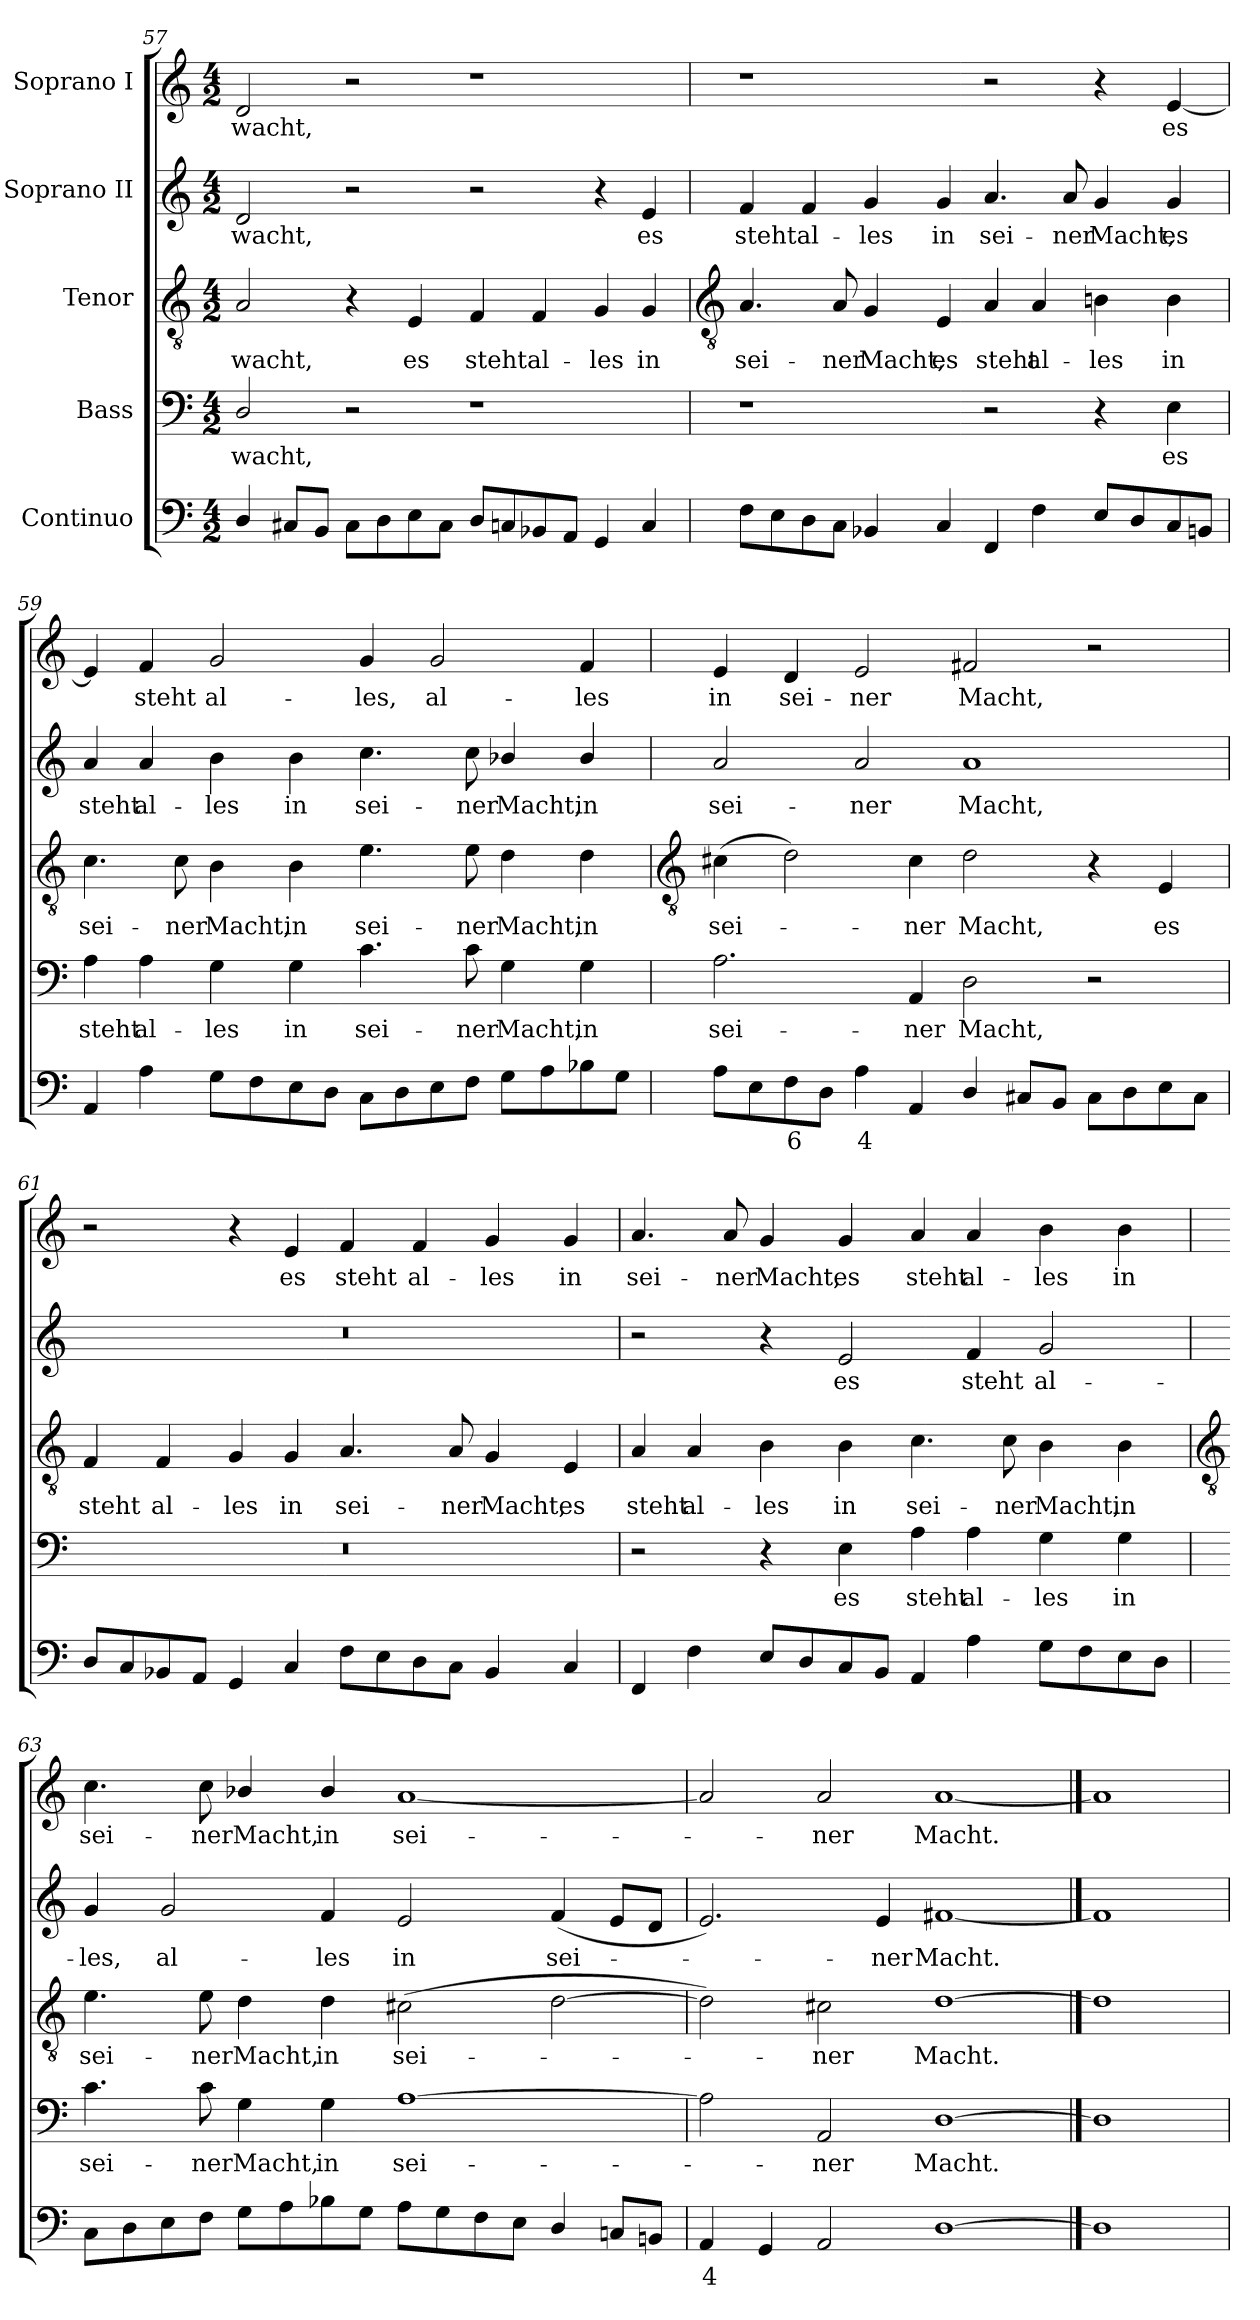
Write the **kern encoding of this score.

**kern	**text	**kern	**text	**kern	**text	**kern	**text	**kern	**text
*part5	*part5	*part4	*part4	*part3	*part3	*part2	*part2	*part1	*part1
*staff5	*staff5	*staff4	*staff4	*staff3	*staff3	*staff2	*staff2	*staff1	*staff1
*I"Continuo	*	*I"Bass	*	*I"Tenor	*	*I"Soprano II	*	*I"Soprano I	*
*clefF4	*	*clefF4	*	*clefGv2	*	*clefG2	*	*clefG2	*
*k[]	*	*k[]	*	*k[]	*	*k[]	*	*k[]	*
*C:	*	*C:	*	*C:	*	*C:	*	*C:	*
*M4/2	*	*M4/2	*	*M4/2	*	*M4/2	*	*M4/2	*
=57	=57	=57	=57	=57	=57	=57	=57	=57	=57
!	!	!	!LO:LY:b	!	!LO:LY:b	!	!LO:LY:b	!	!LO:LY:b
4D/	.	2D/	wacht,	2A	wacht,	2d	wacht,	2d	wacht,
8C#XL	.	.	.	.	.	.	.	.	.
8BBJ	.	.	.	.	.	.	.	.	.
8C#L	.	2r	.	4r	.	2r	.	2r	.
8D	.	.	.	.	.	.	.	.	.
!	!	!	!	!	!LO:LY:b	!	!	!	!
8E	.	.	.	4E	es	.	.	.	.
8C#J	.	.	.	.	.	.	.	.	.
!	!	!	!	!	!LO:LY:b	!	!	!	!
8DL	.	1r	.	4F	steht	2r	.	1r	.
8Cn	.	.	.	.	.	.	.	.	.
!	!	!	!	!	!LO:LY:b	!	!	!	!
8BB-X	.	.	.	4F	al-	.	.	.	.
8AAJ	.	.	.	.	.	.	.	.	.
!	!	!	!	!	!LO:LY:b	!	!	!	!
4GG	.	.	.	4G	-les	4r	.	.	.
!	!	!	!	!	!LO:LY:b	!	!LO:LY:b	!	!
4C	.	.	.	4G	in	4e	es	.	.
!!LO:LB:g=z
=58	=58	=58	=58	=58	=58	=58	=58	=58	=58
*	*	*	*	*clefGv2	*	*	*	*	*
!	!	!	!	!	!LO:LY:b	!	!LO:LY:b	!	!
8FL	.	1r	.	4.A	sei-	4f	steht	1r	.
8E	.	.	.	.	.	.	.	.	.
!	!	!	!	!	!	!	!LO:LY:b	!	!
8D	.	.	.	.	.	4f	al-	.	.
!	!	!	!	!	!LO:LY:b	!	!	!	!
8CJ	.	.	.	8A	-ner	.	.	.	.
!	!	!	!	!	!LO:LY:b	!	!LO:LY:b	!	!
4BB-X	.	.	.	4G	Macht,	4g	-les	.	.
!	!	!	!	!	!LO:LY:b	!	!LO:LY:b	!	!
4C	.	.	.	4E	es	4g	in	.	.
!	!	!	!	!	!LO:LY:b	!	!LO:LY:b	!	!
4FF	.	2r	.	4A	steht	4.a	sei-	2r	.
!	!	!	!	!	!LO:LY:b	!	!	!	!
4F	.	.	.	4A	al-	.	.	.	.
!	!	!	!	!	!	!	!LO:LY:b	!	!
.	.	.	.	.	.	8a	-ner	.	.
!	!	!	!	!	!LO:LY:b	!	!LO:LY:b	!	!
8EL	.	4r	.	4Bn	-les	4g	Macht,	4r	.
8D	.	.	.	.	.	.	.	.	.
!	!	!	!LO:LY:b	!	!LO:LY:b	!	!LO:LY:b	!	!LO:LY:b
8C	.	4E	es	4B	in	4g	es	[4e	es
8BBnJ	.	.	.	.	.	.	.	.	.
=59	=59	=59	=59	=59	=59	=59	=59	=59	=59
!	!	!	!LO:LY:b	!	!LO:LY:b	!	!LO:LY:b	!	!
4AA	.	4A	steht	4.c	sei-	4a	steht	4e]	.
!	!	!	!LO:LY:b	!	!	!	!LO:LY:b	!	!LO:LY:b
4A	.	4A	al-	.	.	4a	al-	4f	steht
!	!	!	!	!	!LO:LY:b	!	!	!	!
.	.	.	.	8c	-ner	.	.	.	.
!	!	!	!LO:LY:b	!	!LO:LY:b	!	!LO:LY:b	!	!LO:LY:b
8GL	.	4G	-les	4B	Macht,	4b	-les	2g	al-
8F	.	.	.	.	.	.	.	.	.
!	!	!	!LO:LY:b	!	!LO:LY:b	!	!LO:LY:b	!	!
8E	.	4G	in	4B	in	4b	in	.	.
8DJ	.	.	.	.	.	.	.	.	.
!	!	!	!LO:LY:b	!	!LO:LY:b	!	!LO:LY:b	!	!LO:LY:b
8CL	.	4.c	sei-	4.e	sei-	4.cc	sei-	4g	-les,
8D	.	.	.	.	.	.	.	.	.
!	!	!	!	!	!	!	!	!	!LO:LY:b
8E	.	.	.	.	.	.	.	2g	al-
!	!	!	!LO:LY:b	!	!LO:LY:b	!	!LO:LY:b	!	!
8FJ	.	8c	-ner	8e	-ner	8cc	-ner	.	.
!	!	!	!LO:LY:b	!	!LO:LY:b	!	!LO:LY:b	!	!
8GL	.	4G	Macht,	4d	Macht,	4b-X/	Macht,	.	.
8A	.	.	.	.	.	.	.	.	.
!	!	!	!LO:LY:b	!	!LO:LY:b	!	!LO:LY:b	!	!LO:LY:b
8B-X	.	4G	in	4d	in	4b-/	in	4f	-les
8GJ	.	.	.	.	.	.	.	.	.
!!LO:LB:g=z
=60	=60	=60	=60	=60	=60	=60	=60	=60	=60
*	*	*	*	*clefGv2	*	*	*	*	*
!	!	!	!LO:LY:b	!	!LO:LY:b	!	!LO:LY:b	!	!LO:LY:b
8AL	.	2.A	sei-	(>4c#X	sei-	2a	sei-	4e	in
8E	.	.	.	.	.	.	.	.	.
!	!LO:LY:b	!	!	!	!	!	!	!	!LO:LY:b
8F	6	.	.	2d)	.	.	.	4d	sei-
8DJ	.	.	.	.	.	.	.	.	.
!	!LO:LY:b	!	!	!	!	!	!LO:LY:b	!	!LO:LY:b
4A	4	.	.	.	.	2a	-ner	2e	-ner
!	!	!	!LO:LY:b	!	!LO:LY:b	!	!	!	!
4AA	.	4AA	-ner	4c#	ner	.	.	.	.
!	!	!	!LO:LY:b	!	!LO:LY:b	!	!LO:LY:b	!	!LO:LY:b
4D/	.	2D	Macht,	2d	Macht,	1a	Macht,	2f#X	Macht,
8C#XL	.	.	.	.	.	.	.	.	.
8BBJ	.	.	.	.	.	.	.	.	.
8C#L	.	2r	.	4r	.	.	.	2r	.
8D	.	.	.	.	.	.	.	.	.
!	!	!	!	!	!LO:LY:b	!	!	!	!
8E	.	.	.	4E	es	.	.	.	.
8C#J	.	.	.	.	.	.	.	.	.
=61	=61	=61	=61	=61	=61	=61	=61	=61	=61
!	!	!	!	!	!LO:LY:b	!	!	!	!
8DL	.	0r	.	4F	steht	0r	.	2r	.
8C	.	.	.	.	.	.	.	.	.
!	!	!	!	!	!LO:LY:b	!	!	!	!
8BB-X	.	.	.	4F	al-	.	.	.	.
8AAJ	.	.	.	.	.	.	.	.	.
!	!	!	!	!	!LO:LY:b	!	!	!	!
4GG	.	.	.	4G	-les	.	.	4r	.
!	!	!	!	!	!LO:LY:b	!	!	!	!LO:LY:b
4C	.	.	.	4G	in	.	.	4e	es
!	!	!	!	!	!LO:LY:b	!	!	!	!LO:LY:b
8FL	.	.	.	4.A	sei-	.	.	4f	steht
8E	.	.	.	.	.	.	.	.	.
!	!	!	!	!	!	!	!	!	!LO:LY:b
8D	.	.	.	.	.	.	.	4f	al-
!	!	!	!	!	!LO:LY:b	!	!	!	!
8CJ	.	.	.	8A	-ner	.	.	.	.
!	!	!	!	!	!LO:LY:b	!	!	!	!LO:LY:b
4BB-	.	.	.	4G	Macht,	.	.	4g	-les
!	!	!	!	!	!LO:LY:b	!	!	!	!LO:LY:b
4C	.	.	.	4E	es	.	.	4g	in
=62	=62	=62	=62	=62	=62	=62	=62	=62	=62
!	!	!	!	!	!LO:LY:b	!	!	!	!LO:LY:b
4FF	.	2r	.	4A	steht	2r	.	4.a	sei-
!	!	!	!	!	!LO:LY:b	!	!	!	!
4F	.	.	.	4A	al-	.	.	.	.
!	!	!	!	!	!	!	!	!	!LO:LY:b
.	.	.	.	.	.	.	.	8a	-ner
!	!	!	!	!	!LO:LY:b	!	!	!	!LO:LY:b
8EL	.	4r	.	4B	-les	4r	.	4g	Macht,
8D	.	.	.	.	.	.	.	.	.
!	!	!	!LO:LY:b	!	!LO:LY:b	!	!LO:LY:b	!	!LO:LY:b
8C	.	4E	es	4B	in	2e	es	4g	es
8BBJ	.	.	.	.	.	.	.	.	.
!	!	!	!LO:LY:b	!	!LO:LY:b	!	!	!	!LO:LY:b
4AA	.	4A	steht	4.c	sei-	.	.	4a	steht
!	!	!	!LO:LY:b	!	!	!	!LO:LY:b	!	!LO:LY:b
4A	.	4A	al-	.	.	4f	steht	4a	al-
!	!	!	!	!	!LO:LY:b	!	!	!	!
.	.	.	.	8c	-ner	.	.	.	.
!	!	!	!LO:LY:b	!	!LO:LY:b	!	!LO:LY:b	!	!LO:LY:b
8GL	.	4G	-les	4B	Macht,	2g	al-	4b	-les
8F	.	.	.	.	.	.	.	.	.
!	!	!	!LO:LY:b	!	!LO:LY:b	!	!	!	!LO:LY:b
8E	.	4G	in	4B	in	.	.	4b	in
8DJ	.	.	.	.	.	.	.	.	.
!!LO:LB:g=z
=63	=63	=63	=63	=63	=63	=63	=63	=63	=63
*	*	*	*	*clefGv2	*	*	*	*	*
!	!	!	!LO:LY:b	!	!LO:LY:b	!	!LO:LY:b	!	!LO:LY:b
8CL	.	4.c	sei-	4.e	sei-	4g	-les,	4.cc	sei-
8D	.	.	.	.	.	.	.	.	.
!	!	!	!	!	!	!	!LO:LY:b	!	!
8E	.	.	.	.	.	2g	al-	.	.
!	!	!	!LO:LY:b	!	!LO:LY:b	!	!	!	!LO:LY:b
8FJ	.	8c	-ner	8e	-ner	.	.	8cc	-ner
!	!	!	!LO:LY:b	!	!LO:LY:b	!	!	!	!LO:LY:b
8GL	.	4G	Macht,	4d	Macht,	.	.	4b-X/	Macht,
8A	.	.	.	.	.	.	.	.	.
!	!	!	!LO:LY:b	!	!LO:LY:b	!	!LO:LY:b	!	!LO:LY:b
8B-X	.	4G	in	4d	in	4f	-les	4b-/	in
8GJ	.	.	.	.	.	.	.	.	.
!	!	!	!LO:LY:b	!	!LO:LY:b	!	!LO:LY:b	!	!LO:LY:b
8AL	.	[1A	sei-	(>2c#X	sei-	2e	in	[1a	sei-
8G	.	.	.	.	.	.	.	.	.
8F	.	.	.	.	.	.	.	.	.
8EJ	.	.	.	.	.	.	.	.	.
!	!	!	!	!	!	!	!LO:LY:b	!	!
4D/	.	.	.	[2d	.	(<4f	sei-	.	.
8CnL	.	.	.	.	.	8eL	.	.	.
8BBnJ	.	.	.	.	.	8dJ	.	.	.
=64	=64	=64	=64	=64	=64	=64	=64	=64	=64
!	!LO:LY:b	!	!	!	!	!	!	!	!
4AA	4	2A]	.	2d])	.	2.e)	.	2a]	.
4GG	.	.	.	.	.	.	.	.	.
!	!	!	!LO:LY:b	!	!LO:LY:b	!	!	!	!LO:LY:b
2AA	.	2AA	ner	2c#X	ner	.	.	2a	ner
!	!	!	!	!	!	!	!LO:LY:b	!	!
.	.	.	.	.	.	4e	ner	.	.
!	!	!	!LO:LY:b	!	!LO:LY:b	!	!LO:LY:b	!	!LO:LY:b
[1D	.	[1D	Macht.	[1d	Macht.	[1f#X	Macht.	[1a	Macht.
==65	==65	==65	==65	==65	==65	==65	==65	==65	==65
1D]	.	1D]	.	1d]	.	1f#]	.	1a]	.
=	=	=	=	=	=	=	=	=	=
*-	*-	*-	*-	*-	*-	*-	*-	*-	*-
